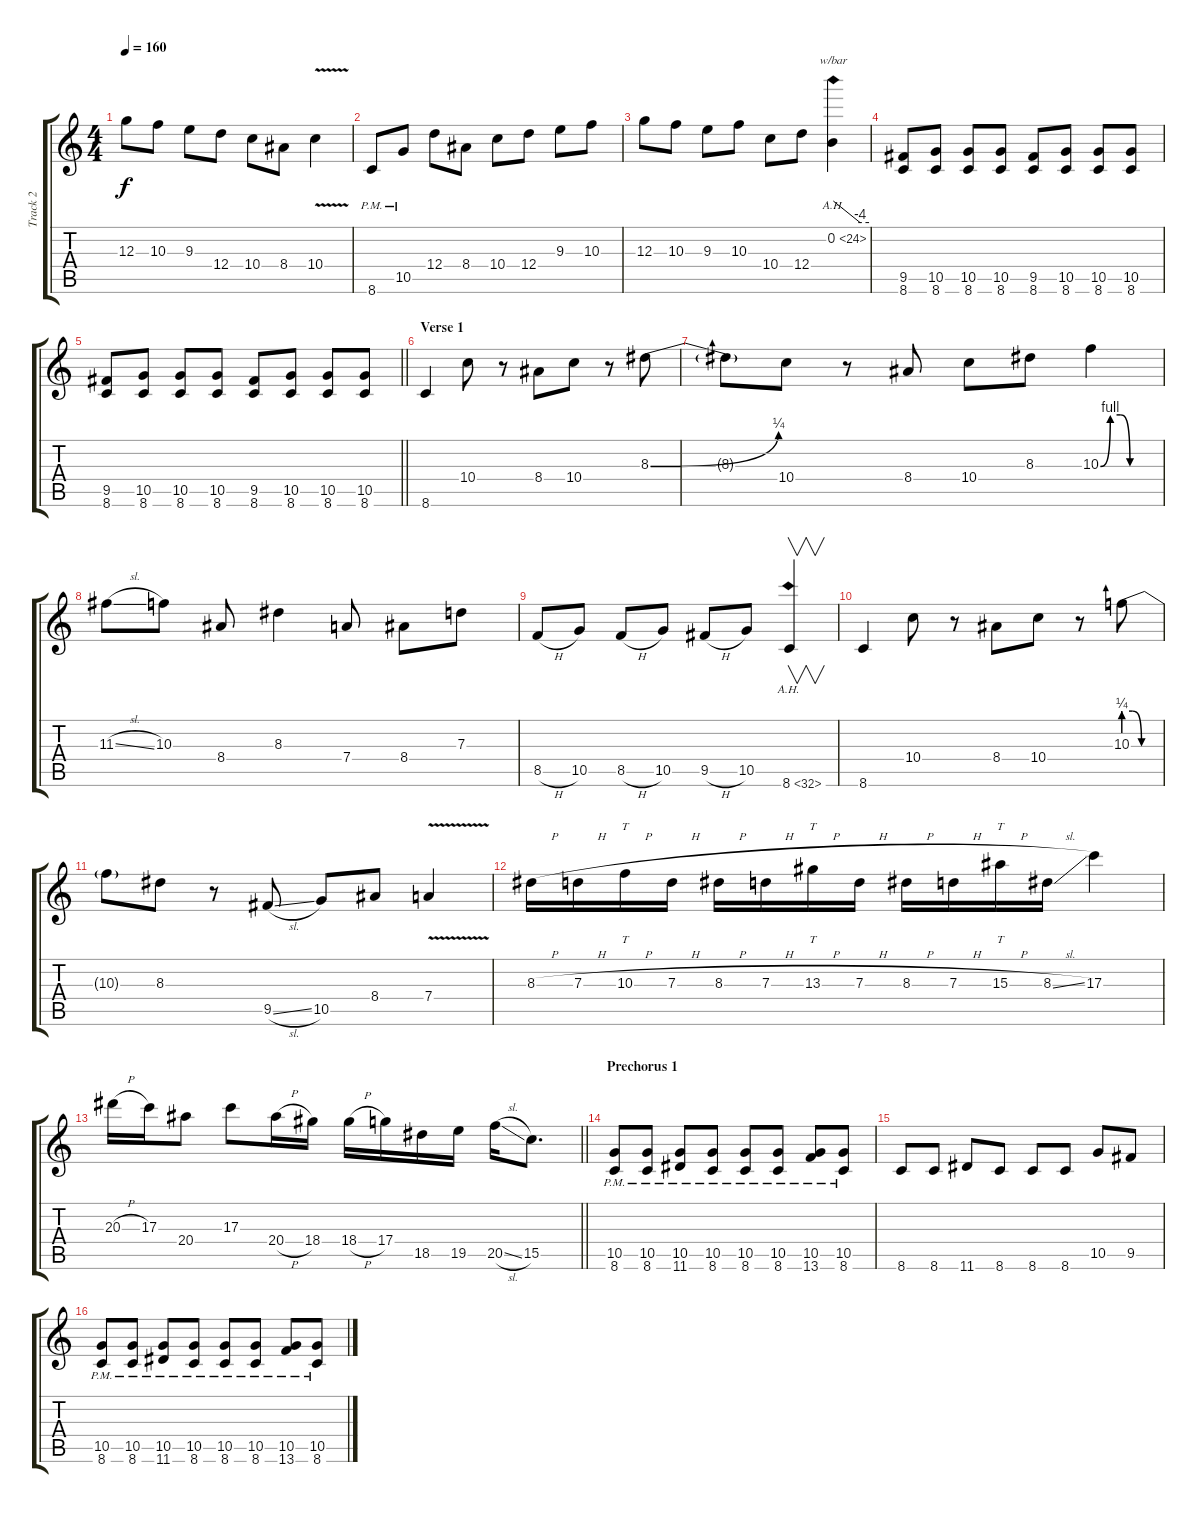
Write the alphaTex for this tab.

\track ("Track 2" "Track 2") {instrument distortionguitar}
\staff {score tabs}
\tuning (E4 B3 G3 D3 A2 E2) {hide}
\ts (4 4)
\tempo 160
\clef g2
\ks c
12.3.8{dy f} 10.3.8 9.3.8 12.4.8 10.4.8 8.4.8 10.4{v}.4 |
8.6{pm}.8 10.5{pm}.8 12.4.8 8.4.8 10.4.8 12.4.8 9.3.8 10.3.8 |
12.3.8 10.3.8 9.3.8 10.3.8 10.4.8 12.4.8 0.2{ah 24}.4{tbe (custom default 0 0 45 -16 60 -16)} |
(9.5 8.6).8{instrument distortionguitar} (10.5 8.6).8 (10.5 8.6).8 (10.5 8.6).8 (9.5 8.6).8 (10.5 8.6).8 (10.5 8.6).8 (10.5 8.6).8 |
\barLineRight lightlight
(9.5 8.6).8 (10.5 8.6).8 (10.5 8.6).8 (10.5 8.6).8 (9.5 8.6).8 (10.5 8.6).8 (10.5 8.6).8 (10.5 8.6).8 |
\section ("" "Verse 1")
8.6.4{instrument distortionguitar} 10.4.8 r.8 8.4.8 10.4.8 r.8 8.3{be (bend 0 0 60 1)}.8 |
8.3{t}.8 10.4.8 r.8 8.4.8 10.4.8 8.3.8 10.3{be (custom 0 0 10 4 20 4 30 0 60 0)}.4 |
11.3{sl}.8 10.3.8 8.4.8 8.3.4 7.4.8 8.4.8 7.3.8 |
8.5{h}.8 10.5.8 8.5{h}.8 10.5.8 9.5{h}.8 10.5.8 8.6{ah 24}.4{v} |
8.6.4 10.4.8 r.8 8.4.8 10.4.8 r.8 10.3{be (custom 0 1 15 1 30 0 60 0)}.8 |
10.3{t}.8 8.3.8 r.8 9.5{sl}.8 10.5.8 8.4.8 7.4{v}.4 |
8.3{h}.16 7.3{h}.16 10.3{h}.16{tt} 7.3{h}.16 8.3{h}.16 7.3{h}.16 13.3{h}.16{tt} 7.3{h}.16 8.3{h}.16 7.3{h}.16 15.3{h}.16{tt} 8.3{sl}.16 17.3.4 |
\barLineRight lightlight
20.3{h}.16 17.3.16 20.4.8 17.3.8 20.4{h}.16 18.4.16 18.4{h}.16 17.4.16 18.5.16 19.5.16 20.5{sl}.16 15.5.8{d} |
\section ("" "Prechorus 1")
(10.5{pm} 8.6{pm}).8{instrument distortionguitar} (10.5{pm} 8.6{pm}).8 (10.5{pm} 11.6{pm}).8 (10.5{pm} 8.6{pm}).8 (10.5{pm} 8.6{pm}).8 (10.5{pm} 8.6{pm}).8 (10.5{pm} 13.6{pm}).8 (10.5{pm} 8.6{pm}).8 |
8.6.8 8.6.8 11.6.8 8.6.8 8.6.8 8.6.8 10.5.8 9.5.8 |
(10.5{pm} 8.6{pm}).8 (10.5{pm} 8.6{pm}).8 (10.5{pm} 11.6{pm}).8 (10.5{pm} 8.6{pm}).8 (10.5{pm} 8.6{pm}).8 (10.5{pm} 8.6{pm}).8 (10.5{pm} 13.6{pm}).8 (10.5{pm} 8.6{pm}).8
